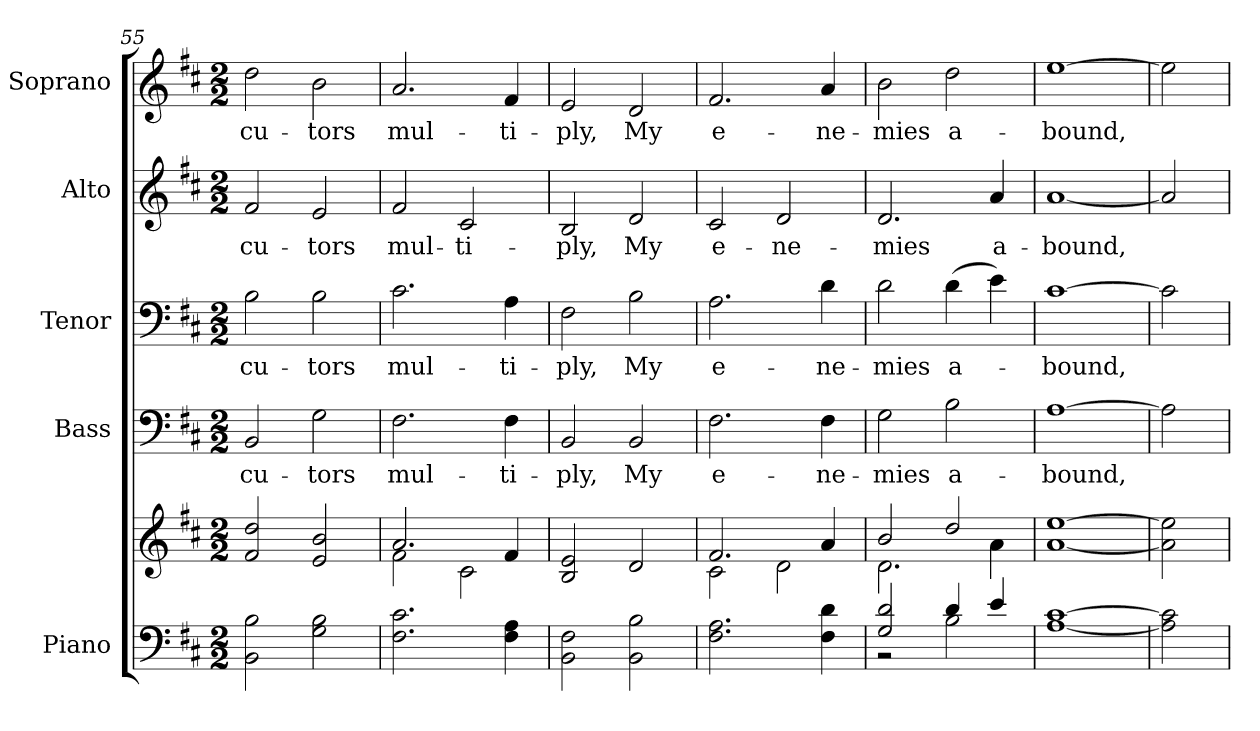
**kern	**kern	**kern	**text	**kern	**text	**kern	**text	**kern	**text
*part5	*part5	*part4	*part4	*part3	*part3	*part2	*part2	*part1	*part1
*staff6	*staff5	*staff4	*staff4	*staff3	*staff3	*staff2	*staff2	*staff1	*staff1
*I"Piano	*	*I"Bass	*	*I"Tenor	*	*I"Alto	*	*I"Soprano	*
*I'Pno.	*	*I'B.	*	*I'T.	*	*I'A.	*	*I'S.	*
*clefF4	*clefG2	*clefF4	*	*clefF4	*	*clefG2	*	*clefG2	*
*k[f#c#]	*k[f#c#]	*k[f#c#]	*	*k[f#c#]	*	*k[f#c#]	*	*k[f#c#]	*
*D:	*D:	*D:	*	*D:	*	*D:	*	*D:	*
*M2/2	*M2/2	*M2/2	*	*M2/2	*	*M2/2	*	*M2/2	*
=55	=55	=55	=55	=55	=55	=55	=55	=55	=55
!	!	!	!LO:LY:b:color=#000000	!	!	!	!	!	!
!	!	!	!	!	!LO:LY:b:color=#000000	!	!	!	!
!	!	!	!	!	!	!	!LO:LY:b:color=#000000	!	!
!	!	!	!	!	!	!	!	!	!LO:LY:b:color=#000000
2BBi\ 2Bi	2f#i/ 2ddi	2BBi/	-cu-	2Bi\	-cu-	2f#i/	-cu-	2ddi\	-cu-
!	!	!	!LO:LY:b:color=#000000	!	!	!	!	!	!
!	!	!	!	!	!LO:LY:b:color=#000000	!	!	!	!
!	!	!	!	!	!	!	!LO:LY:b:color=#000000	!	!
!	!	!	!	!	!	!	!	!	!LO:LY:b:color=#000000
2Gi\ 2Bi	2ei/ 2bi	2Gi\	-tors	2Bi\	-tors	2ei/	-tors	2bi\	-tors
=56	=56	=56	=56	=56	=56	=56	=56	=56	=56
*	*^	*	*	*	*	*	*	*	*
!	!	!	!	!LO:LY:b:color=#000000	!	!	!	!	!	!
!	!	!	!	!	!	!LO:LY:b:color=#000000	!	!	!	!
!	!	!	!	!	!	!	!	!LO:LY:b:color=#000000	!	!
!	!	!	!	!	!	!	!	!	!	!LO:LY:b:color=#000000
2.F#i\ 2.c#i	2.ai/	2f#i\	2.F#i\	mul-	2.c#i\	mul-	2f#i/	mul-	2.ai/	mul-
!	!	!	!	!	!	!	!	!LO:LY:b:color=#000000	!	!
.	.	2c#i\	.	.	.	.	2c#i/	-ti-	.	.
!	!	!	!	!LO:LY:b:color=#000000	!	!	!	!	!	!
!	!	!	!	!	!	!LO:LY:b:color=#000000	!	!	!	!
!	!	!	!	!	!	!	!	!	!	!LO:LY:b:color=#000000
4F#i\ 4Ai	4f#i/	.	4F#i\	-ti-	4Ai\	-ti-	.	.	4f#i/	-ti-
*	*v	*v	*	*	*	*	*	*	*	*
=57	=57	=57	=57	=57	=57	=57	=57	=57	=57
!	!	!	!LO:LY:b:color=#000000	!	!	!	!	!	!
!	!	!	!	!	!LO:LY:b:color=#000000	!	!	!	!
!	!	!	!	!	!	!	!LO:LY:b:color=#000000	!	!
!	!	!	!	!	!	!	!	!	!LO:LY:b:color=#000000
2BBi\ 2F#i	2Bi/ 2ei	2BBi/	-ply,	2F#i\	-ply,	2Bi/	-ply,	2ei/	-ply,
!	!	!	!LO:LY:b:color=#000000	!	!	!	!	!	!
!	!	!	!	!	!LO:LY:b:color=#000000	!	!	!	!
!	!	!	!	!	!	!	!LO:LY:b:color=#000000	!	!
!	!	!	!	!	!	!	!	!	!LO:LY:b:color=#000000
2BBi\ 2Bi	2di/	2BBi/	My	2Bi\	My	2di/	My	2di/	My
=58	=58	=58	=58	=58	=58	=58	=58	=58	=58
*	*^	*	*	*	*	*	*	*	*
!	!	!	!	!LO:LY:b:color=#000000	!	!	!	!	!	!
!	!	!	!	!	!	!LO:LY:b:color=#000000	!	!	!	!
!	!	!	!	!	!	!	!	!LO:LY:b:color=#000000	!	!
!	!	!	!	!	!	!	!	!	!	!LO:LY:b:color=#000000
2.F#i\ 2.Ai	2.f#i/	2c#i\	2.F#i\	e-	2.Ai\	e-	2c#i/	e-	2.f#i/	e-
!	!	!	!	!	!	!	!	!LO:LY:b:color=#000000	!	!
.	.	2di\	.	.	.	.	2di/	-ne-	.	.
!	!	!	!	!LO:LY:b:color=#000000	!	!	!	!	!	!
!	!	!	!	!	!	!LO:LY:b:color=#000000	!	!	!	!
!	!	!	!	!	!	!	!	!	!	!LO:LY:b:color=#000000
4F#i\ 4di	4ai/	.	4F#i\	-ne-	4di\	-ne-	.	.	4ai/	-ne-
!!LO:PB:g=z
=59	=59	=59	=59	=59	=59	=59	=59	=59	=59	=59
*^	*	*	*	*	*	*	*	*	*	*
!	!	!	!	!	!LO:LY:b:color=#000000	!	!	!	!	!	!
!	!	!	!	!	!	!	!LO:LY:b:color=#000000	!	!	!	!
!	!	!	!	!	!	!	!	!	!LO:LY:b:color=#000000	!	!
!	!	!	!	!	!	!	!	!	!	!	!LO:LY:b:color=#000000
2Gi/ 2di	2r	2bi/	2.di\	2Gi\	-mies	2di\	-mies	2.di/	-mies	2bi\	-mies
!	!	!	!	!	!LO:LY:b:color=#000000	!	!	!	!	!	!
!	!	!	!	!	!	!	!LO:LY:b:color=#000000	!	!	!	!
!	!	!	!	!	!	!	!	!	!	!	!LO:LY:b:color=#000000
4di/	2Bi\	2ddi/	.	2Bi\	a-	(4di\	a-	.	.	2ddi\	a-
!	!	!	!	!	!	!	!	!	!LO:LY:b:color=#000000	!	!
4ei/	.	.	4ai\	.	.	4ei\)	.	4ai/	a-	.	.
*v	*v	*	*	*	*	*	*	*	*	*	*
*	*v	*v	*	*	*	*	*	*	*	*
=60	=60	=60	=60	=60	=60	=60	=60	=60	=60
*	*^	*	*	*	*	*	*	*	*
!	!	!	!	!LO:LY:b:color=#000000	!	!	!	!	!	!
*	*v	*v	*	*	*	*	*	*	*	*
*	*^	*	*	*	*	*	*	*	*
!	!	!	!	!	!	!LO:LY:b:color=#000000	!	!	!	!
*	*v	*v	*	*	*	*	*	*	*	*
*	*^	*	*	*	*	*	*	*	*
!	!	!	!	!	!	!	!	!LO:LY:b:color=#000000	!	!
*	*v	*v	*	*	*	*	*	*	*	*
*	*^	*	*	*	*	*	*	*	*
!	!	!	!	!	!	!	!	!	!	!LO:LY:b:color=#000000
*	*v	*v	*	*	*	*	*	*	*	*
[1Ai [1c#i	[1ai [1eei	[1Ai	-bound,	[1c#i	-bound,	[1ai	-bound,	[1eei	-bound,
=61	=61	=61	=61	=61	=61	=61	=61	=61	=61
2Ai] 2c#i]	2ai] 2eei]	2Ai]	.	2c#i]	.	2ai]	.	2eei]	.
=	=	=	=	=	=	=	=	=	=
*-	*-	*-	*-	*-	*-	*-	*-	*-	*-
